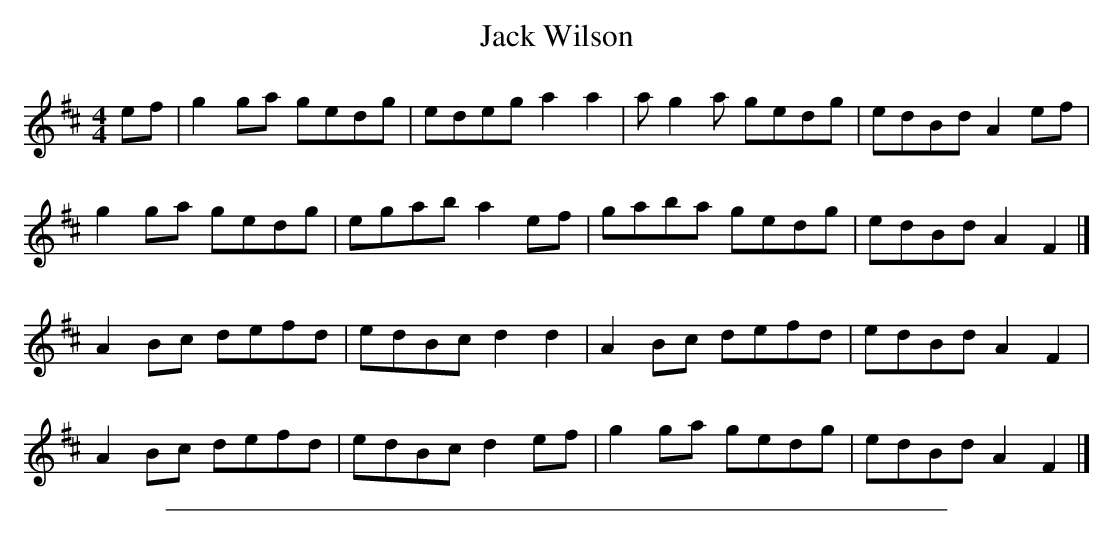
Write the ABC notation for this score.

X:1
T: Jack Wilson
M:4/4
L:1/8
K:D
ef |\
g2 ga gedg | edeg a2 a2 | a g2 a gedg | edBd A2 ef |
g2 ga gedg | egab a2 ef | gaba gedg | edBd A2 F2 |]
A2 Bc defd | edBc d2 d2 | A2 Bc defd | edBd A2 F2 |
A2 Bc defd | edBc d2 ef | g2 ga gedg | edBd A2 F2 |]
